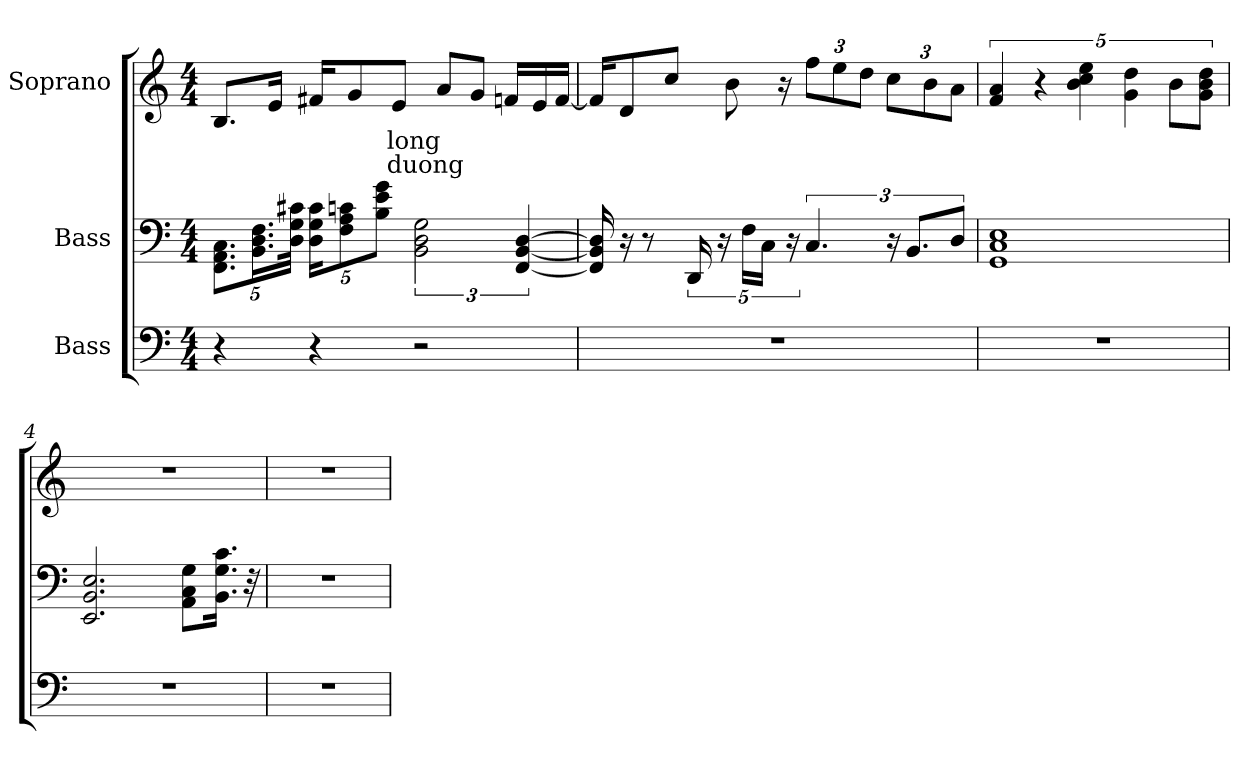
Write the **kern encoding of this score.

**kern	**kern	**kern	**text	**text
*part3	*part2	*part1	*part1	*part1
*staff3	*staff2	*staff1	*staff1	*staff1
*I"Bass	*I"Bass	*I"Soprano	*	*
*clefF4	*clefF4	*clefG2	*	*
*k[]	*k[]	*k[]	*	*
*M4/4	*M4/4	*M4/4	*	*
=1	=1	=1	=1	=1
4r	10.FF\ 10.AA\ 10.C\L	8.Bi/L	.	.
.	20.BB\ 20.D\ 20.F\L	.	.	.
.	.	16ej/Jk	.	.
.	40D\ 40G\ 40c#\JJk	.	.	.
4r	20D\ 20G\ 20c#\KL	16f#/KL	.	.
.	10F\ 10A\ 10c\	.	.	.
.	.	8g/	.	.
.	10B\ 10e\ 10g\J	.	.	.
.	.	8e/J	long	duong
2r	3BB 3D 3G	.	.	.
.	.	8a/L	.	.
.	.	8g/J	.	.
.	.	16f/LL	.	.
.	[6FF [6BB [6D	.	.	.
.	.	16e/	.	.
.	.	[16f/JJ	.	.
=2	=2	=2	=2	=2
1r	16FF] 16BB] 16D]	16f/KL]	.	.
.	16r	8d/	.	.
.	8r	.	.	.
.	.	8cc/J	.	.
.	20DD	.	.	.
.	20r	.	.	.
.	.	8b	.	.
.	20F\LL	.	.	.
.	20C\JJ	.	.	.
.	.	16r	.	.
.	20r	.	.	.
.	6.C	12ff\L	.	.
.	.	12ee\	.	.
.	.	12dd\J	.	.
.	24r	12cc\L	.	.
.	12.BB/L	.	.	.
.	.	12b\	.	.
.	12D/J	12a\J	.	.
=3	=3	=3	=3	=3
1r	1GG 1C 1E	5f 5a	.	.
.	.	5r	.	.
.	.	5b 5cc 5ee	.	.
.	.	5g 5dd	.	.
.	.	10b\L	.	.
.	.	10g\ 10b\ 10dd\J	.	.
=4	=4	=4	=4	=4
1r	2.EE 2.BB 2.E	1r	.	.
.	8AA\ 8C\ 8G\L	.	.	.
.	16.BB\ 16.G\ 16.c\Jk	.	.	.
.	32r	.	.	.
=5	=5	=5	=5	=5
1r	1r	1r	.	.
=	=	=	=	=
*-	*-	*-	*-	*-
